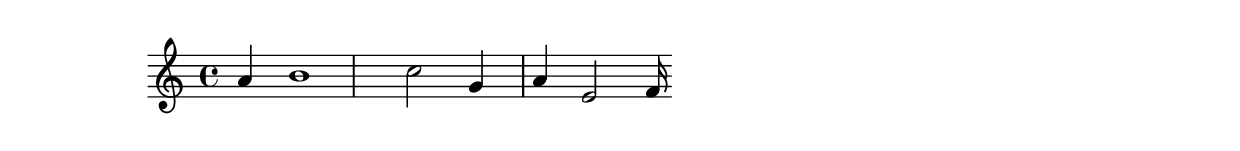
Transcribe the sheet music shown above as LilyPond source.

%{
Welcome to LilyPond
===================

Congratulations, LilyPond has been installed successfully.

Now to take it for the first test run.

  1. Save this file

  2. Select

       Compile > Typeset file

  from the menu.

  The file is processed, and

  3.  The PDF viewer will pop up. Click one of the noteheads.


That's it.  For more information, visit http://lilypond.org .

%}

\version "2.20.0"  % necessary for upgrading to future LilyPond versions.

\relative {
a'4 b1 c2 g4 a4 e2 f16 
}
